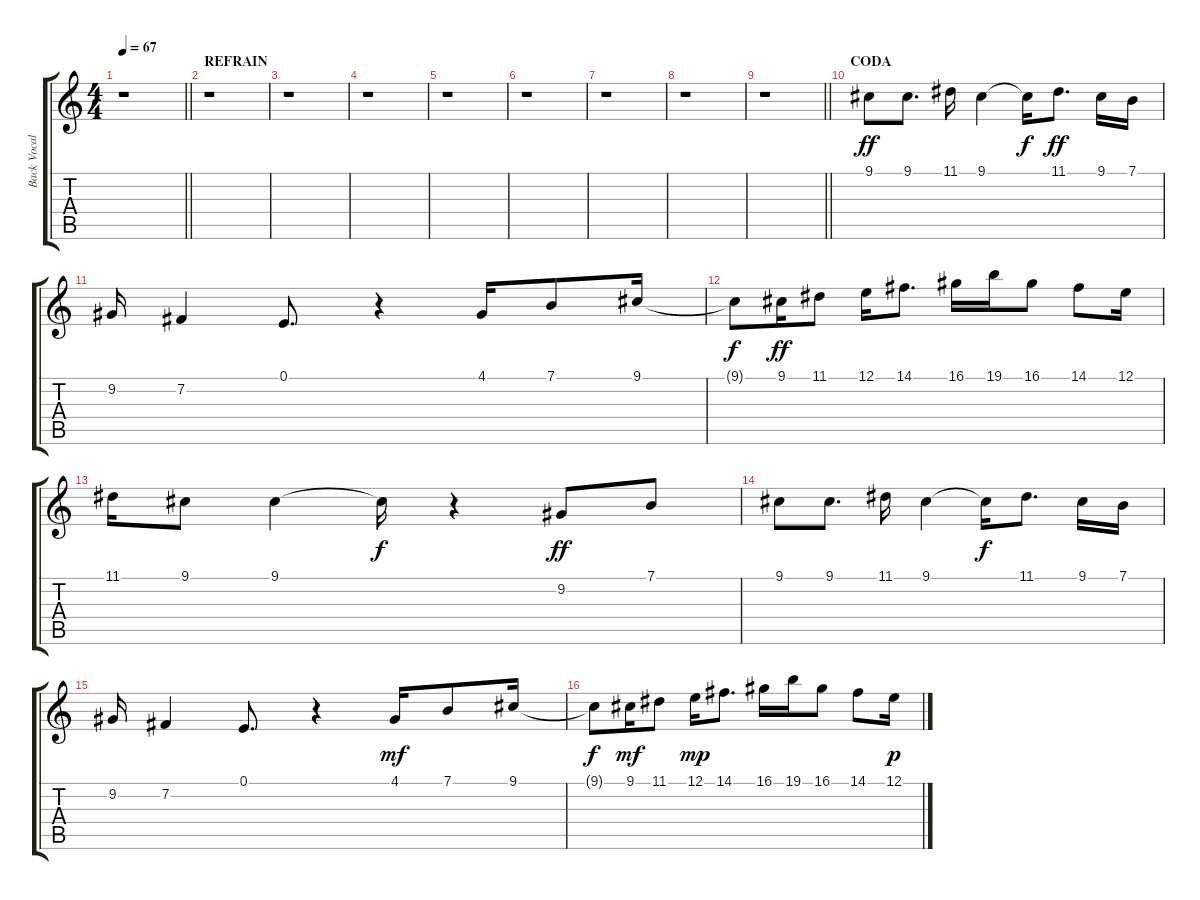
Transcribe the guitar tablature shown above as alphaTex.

\track ("Back Vocal" "Back Vocal") {instrument choiraahs}
\staff {score tabs}
\tuning (E4 B3 G3 D3 A2 E2) {hide}
\ts (4 4)
\tempo 67
\clef g2
\barLineRight lightlight
\ks c
r.1{dy mf} |
\section ("" "REFRAIN")
r.1 |
r.1 |
r.1 |
r.1 |
r.1 |
r.1 |
r.1 |
\barLineRight lightlight
r.1 |
\section ("" "CODA")
9.1.8{dy ff} 9.1.8{d} 11.1.16 9.1.4 9.1{t}.16{dy f} 11.1.8{d dy ff} 9.1.16 7.1.16 |
9.2.16 7.2.4 0.1.8{d} r.4 4.1.16 7.1.8 9.1.16 |
9.1{t}.8{dy f} 9.1.16{dy ff} 11.1.8 12.1.16 14.1.8{d} 16.1.16 19.1.16 16.1.8 14.1.8 12.1.16 |
11.1.16 9.1.8 9.1.4 9.1{t}.16{dy f} r.4 9.2.8{dy ff} 7.1.8 |
9.1.8 9.1.8{d} 11.1.16 9.1.4 9.1{t}.16{dy f} 11.1.8{d} 9.1.16 7.1.16 |
9.2.16 7.2.4 0.1.8{d} r.4 4.1.16{dy mf} 7.1.8 9.1.16 |
9.1{t}.8{dy f} 9.1.16{dy mf} 11.1.8 12.1.16{dy mp} 14.1.8{d} 16.1.16 19.1.16 16.1.8 14.1.8 12.1.16{dy p}
